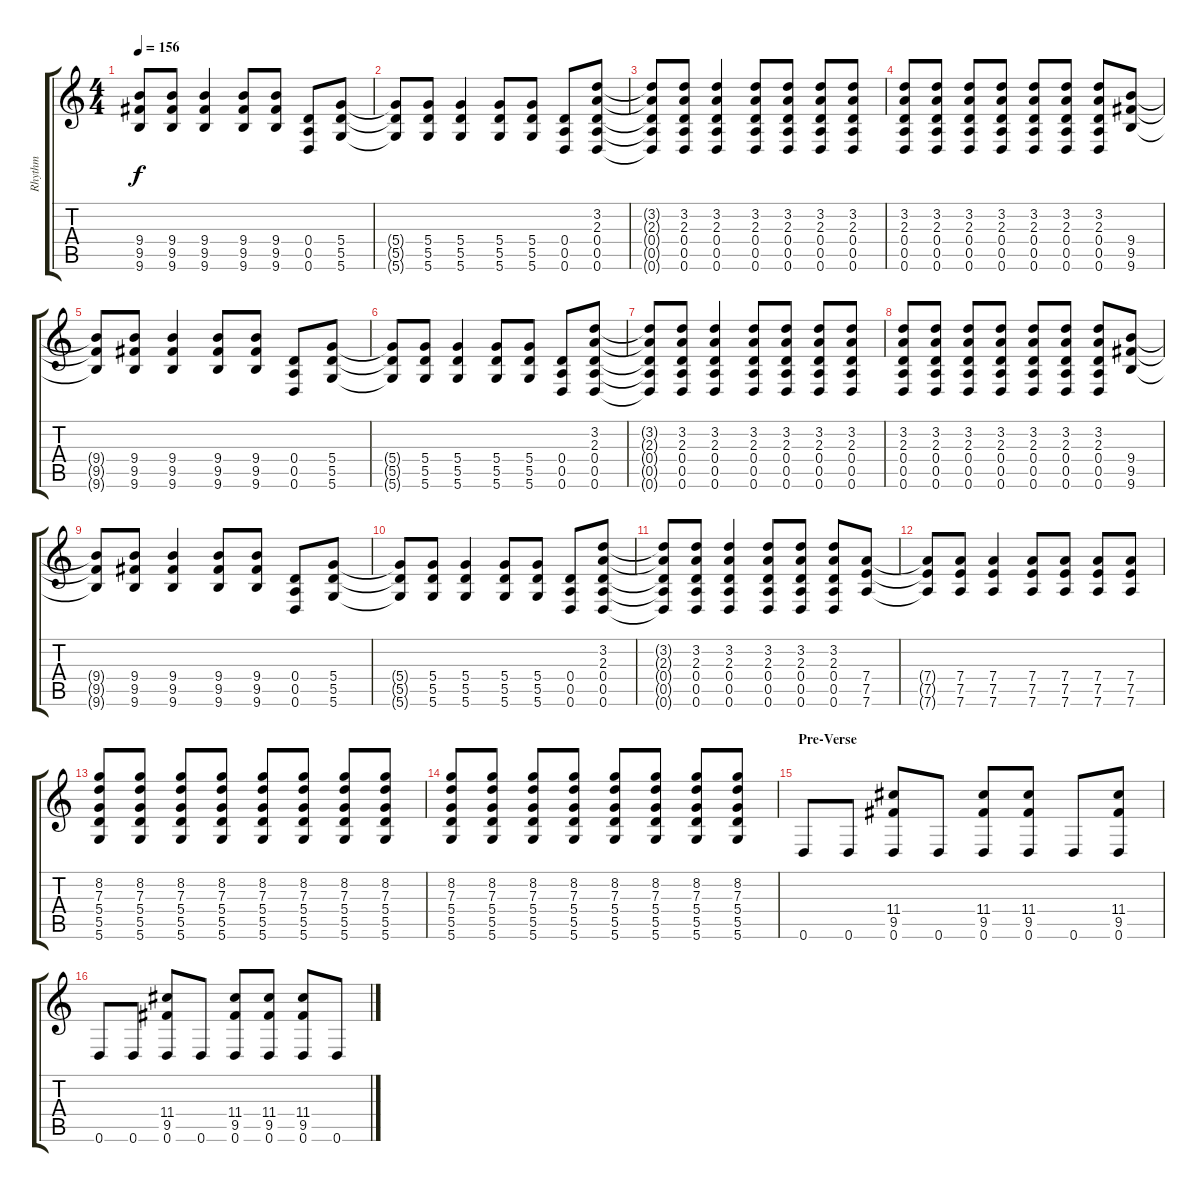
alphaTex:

\track ("Rhythm" "Rhythm") {instrument distortionguitar}
\staff {score tabs}
\tuning (E4 B3 G3 D3 A2 D2) {hide}
\ts (4 4)
\tempo 156
\clef g2
\ks c
(9.4{t} 9.5{t} 9.6{t}).8{dy f} (9.4 9.5 9.6).8 (9.4 9.5 9.6).4 (9.4 9.5 9.6).8 (9.4 9.5 9.6).8 (0.4 0.5 0.6).8 (5.4 5.5 5.6).8 |
(5.4{t} 5.5{t} 5.6{t}).8 (5.4 5.5 5.6).8 (5.4 5.5 5.6).4 (5.4 5.5 5.6).8 (5.4 5.5 5.6).8 (0.4 0.5 0.6).8 (3.2 2.3 0.4 0.5 0.6).8 |
(3.2{t} 2.3{t} 0.4{t} 0.5{t} 0.6{t}).8 (3.2 2.3 0.4 0.5 0.6).8 (3.2 2.3 0.4 0.5 0.6).4 (3.2 2.3 0.4 0.5 0.6).8 (3.2 2.3 0.4 0.5 0.6).8 (3.2 2.3 0.4 0.5 0.6).8 (3.2 2.3 0.4 0.5 0.6).8 |
(3.2 2.3 0.4 0.5 0.6).8 (3.2 2.3 0.4 0.5 0.6).8 (3.2 2.3 0.4 0.5 0.6).8 (3.2 2.3 0.4 0.5 0.6).8 (3.2 2.3 0.4 0.5 0.6).8 (3.2 2.3 0.4 0.5 0.6).8 (3.2 2.3 0.4 0.5 0.6).8 (9.4 9.5 9.6).8 |
(9.4{t} 9.5{t} 9.6{t}).8 (9.4 9.5 9.6).8 (9.4 9.5 9.6).4 (9.4 9.5 9.6).8 (9.4 9.5 9.6).8 (0.4 0.5 0.6).8 (5.4 5.5 5.6).8 |
(5.4{t} 5.5{t} 5.6{t}).8 (5.4 5.5 5.6).8 (5.4 5.5 5.6).4 (5.4 5.5 5.6).8 (5.4 5.5 5.6).8 (0.4 0.5 0.6).8 (3.2 2.3 0.4 0.5 0.6).8 |
(3.2{t} 2.3{t} 0.4{t} 0.5{t} 0.6{t}).8 (3.2 2.3 0.4 0.5 0.6).8 (3.2 2.3 0.4 0.5 0.6).4 (3.2 2.3 0.4 0.5 0.6).8 (3.2 2.3 0.4 0.5 0.6).8 (3.2 2.3 0.4 0.5 0.6).8 (3.2 2.3 0.4 0.5 0.6).8 |
(3.2 2.3 0.4 0.5 0.6).8 (3.2 2.3 0.4 0.5 0.6).8 (3.2 2.3 0.4 0.5 0.6).8 (3.2 2.3 0.4 0.5 0.6).8 (3.2 2.3 0.4 0.5 0.6).8 (3.2 2.3 0.4 0.5 0.6).8 (3.2 2.3 0.4 0.5 0.6).8 (9.4 9.5 9.6).8 |
(9.4{t} 9.5{t} 9.6{t}).8 (9.4 9.5 9.6).8 (9.4 9.5 9.6).4 (9.4 9.5 9.6).8 (9.4 9.5 9.6).8 (0.4 0.5 0.6).8 (5.4 5.5 5.6).8 |
(5.4{t} 5.5{t} 5.6{t}).8 (5.4 5.5 5.6).8 (5.4 5.5 5.6).4 (5.4 5.5 5.6).8 (5.4 5.5 5.6).8 (0.4 0.5 0.6).8 (3.2 2.3 0.4 0.5 0.6).8 |
(3.2{t} 2.3{t} 0.4{t} 0.5{t} 0.6{t}).8 (3.2 2.3 0.4 0.5 0.6).8 (3.2 2.3 0.4 0.5 0.6).4 (3.2 2.3 0.4 0.5 0.6).8 (3.2 2.3 0.4 0.5 0.6).8 (3.2 2.3 0.4 0.5 0.6).8 (7.4 7.5 7.6).8 |
(7.4{t} 7.5{t} 7.6{t}).8 (7.4 7.5 7.6).8 (7.4 7.5 7.6).4 (7.4 7.5 7.6).8 (7.4 7.5 7.6).8 (7.4 7.5 7.6).8 (7.4 7.5 7.6).8 |
(8.2 7.3 5.4 5.5 5.6).8 (8.2 7.3 5.4 5.5 5.6).8 (8.2 7.3 5.4 5.5 5.6).8 (8.2 7.3 5.4 5.5 5.6).8 (8.2 7.3 5.4 5.5 5.6).8 (8.2 7.3 5.4 5.5 5.6).8 (8.2 7.3 5.4 5.5 5.6).8 (8.2 7.3 5.4 5.5 5.6).8 |
(8.2 7.3 5.4 5.5 5.6).8 (8.2 7.3 5.4 5.5 5.6).8 (8.2 7.3 5.4 5.5 5.6).8 (8.2 7.3 5.4 5.5 5.6).8 (8.2 7.3 5.4 5.5 5.6).8 (8.2 7.3 5.4 5.5 5.6).8 (8.2 7.3 5.4 5.5 5.6).8 (8.2 7.3 5.4 5.5 5.6).8 |
\section ("" "Pre-Verse")
0.6.8 0.6.8 (11.4 9.5 0.6).8 0.6.8 (11.4 9.5 0.6).8 (11.4 9.5 0.6).8 0.6.8 (11.4 9.5 0.6).8 |
0.6.8 0.6.8 (11.4 9.5 0.6).8 0.6.8 (11.4 9.5 0.6).8 (11.4 9.5 0.6).8 (11.4 9.5 0.6).8 0.6.8
